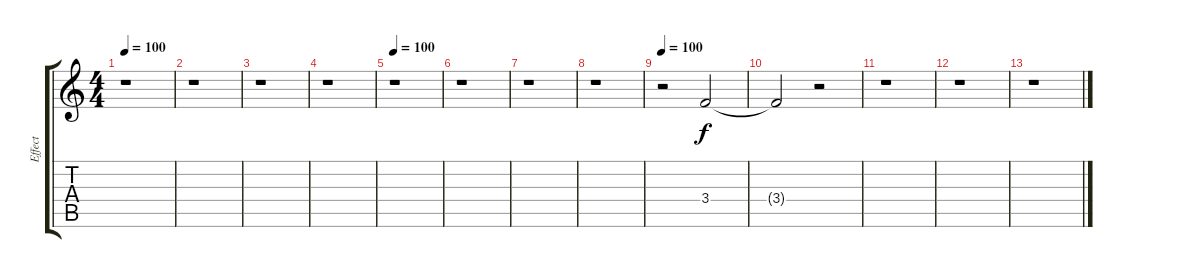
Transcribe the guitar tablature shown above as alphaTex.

\track ("Effect " "Effect ") {instrument electricguitarmuted}
\staff {score tabs}
\tuning (E4 B3 G3 D3 A2 E2) {hide}
\ts (4 4)
\tempo 100
\clef g2
\ks c
r.1{dy f} |
r.1 |
r.1 |
r.1 |
\tempo 100
r.1 |
r.1 |
r.1 |
r.1 |
\tempo 100
r.2 3.4.2 |
3.4{t}.2 r.2 |
r.1 |
r.1 |
r.1
